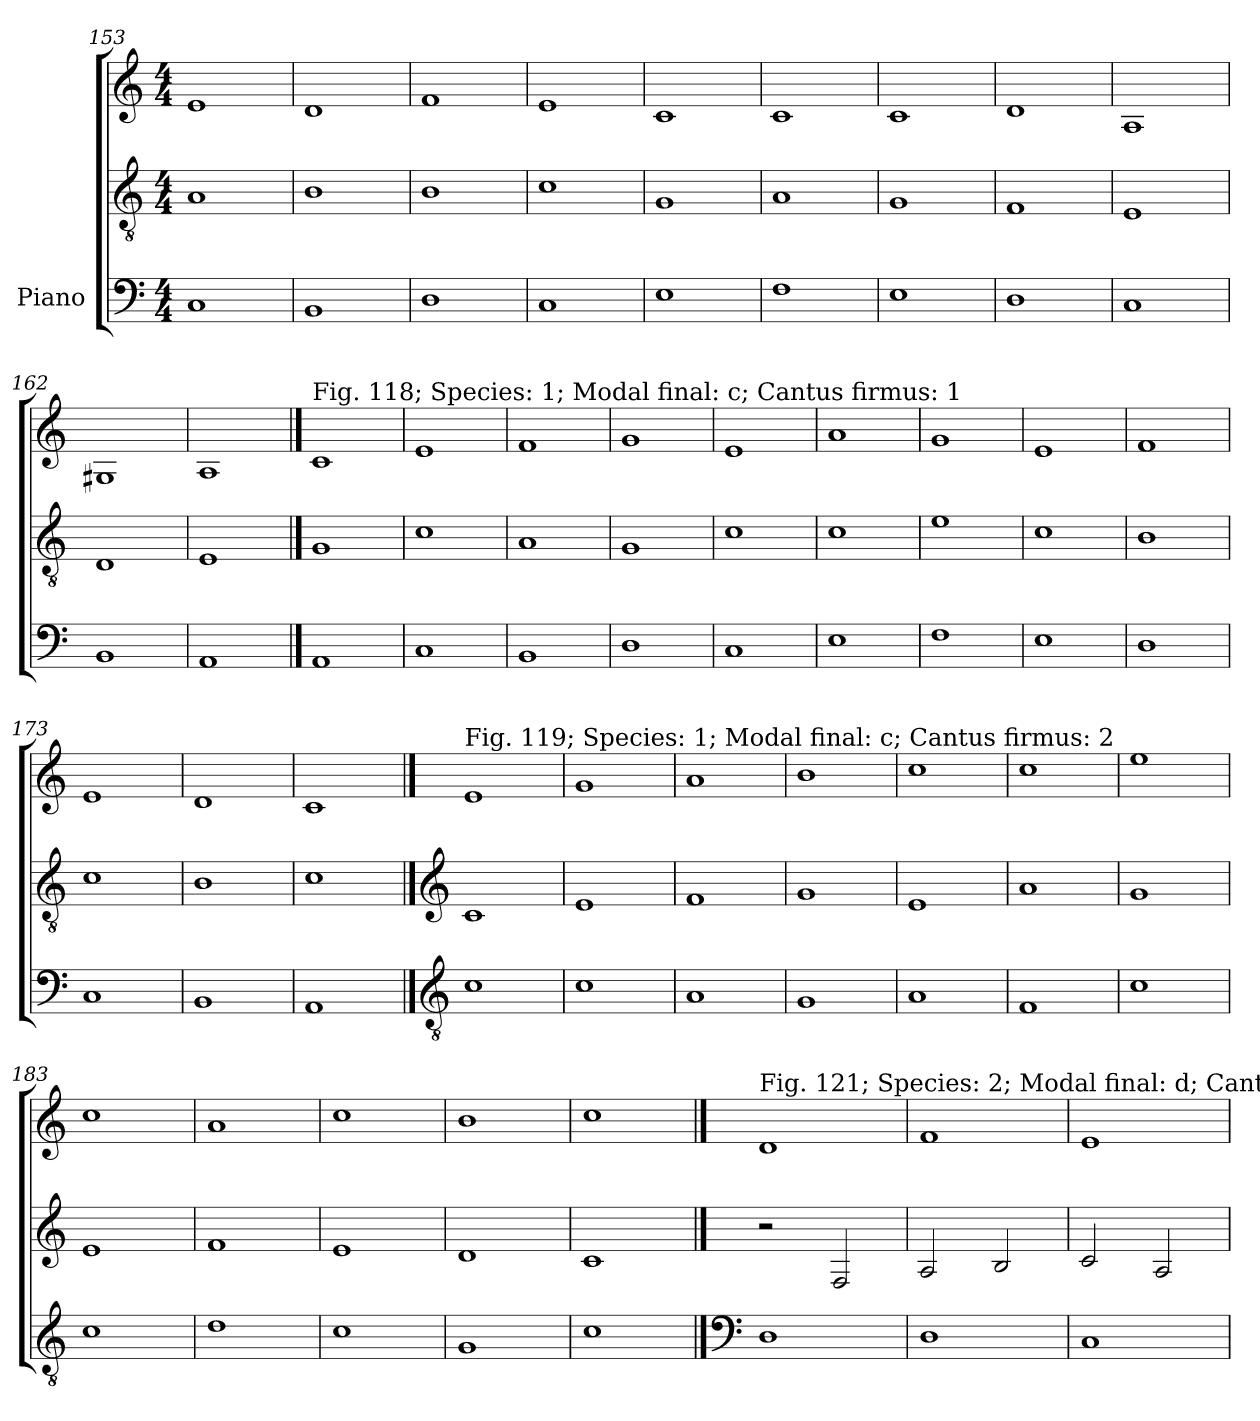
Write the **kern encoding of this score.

**kern	**kern	**kern
*part3	*part2	*part1
*staff3	*staff2	*staff1
*I"Piano	*	*
*clefF4	*clefGv2	*clefG2
*k[]	*k[]	*k[]
*M4/4	*M4/4	*M4/4
=153	=153	=153
1C	1A	1e
=154	=154	=154
1BB	1B	1d
=155	=155	=155
1D	1B	1f
=156	=156	=156
1C	1c	1e
=157	=157	=157
1E	1G	1c
=158	=158	=158
1F	1A	1c
=159	=159	=159
1E	1G	1c
=160	=160	=160
1D	1F	1d
=161	=161	=161
1C	1E	1A
=162	=162	=162
1BB	1D	1G#X
=163	=163	=163
1AA	1E	1A
!!LO:LB:g=z
==164	==164	==164
!	!	!LO:TX:a:t=Fig. 118; Species&colon; 1; Modal final&colon; c; Cantus firmus&colon; 1
1AA	1G	1c
=165	=165	=165
1C	1c	1e
=166	=166	=166
1BB	1A	1f
=167	=167	=167
1D	1G	1g
=168	=168	=168
1C	1c	1e
=169	=169	=169
1E	1c	1a
=170	=170	=170
1F	1e	1g
=171	=171	=171
1E	1c	1e
=172	=172	=172
1D	1B	1f
=173	=173	=173
1C	1c	1e
=174	=174	=174
1BB	1B	1d
=175	=175	=175
1AA	1c	1c
!!LO:LB:g=z
==176	==176	==176
*clefGv2	*clefG2	*
!	!	!LO:TX:a:t=Fig. 119; Species&colon; 1; Modal final&colon; c; Cantus firmus&colon; 2
1c	1c	1e
=177	=177	=177
1c	1e	1g
=178	=178	=178
1A	1f	1a
=179	=179	=179
1G	1g	1b
=180	=180	=180
1A	1e	1cc
=181	=181	=181
1F	1a	1cc
=182	=182	=182
1c	1g	1ee
=183	=183	=183
1c	1e	1cc
=184	=184	=184
1d	1f	1a
=185	=185	=185
1c	1e	1cc
=186	=186	=186
1G	1d	1b
=187	=187	=187
1c	1c	1cc
!!LO:PB:g=z
==188	==188	==188
*clefF4	*	*
!	!	!LO:TX:a:t=Fig. 121; Species&colon; 2; Modal final&colon; d; Cantus firmus&colon; 1
1D	2r	1d
.	2F/	.
=189	=189	=189
1D	2A/	1f
.	2B/	.
=190	=190	=190
1C	2c/	1e
.	2A/	.
=	=	=
*-	*-	*-
